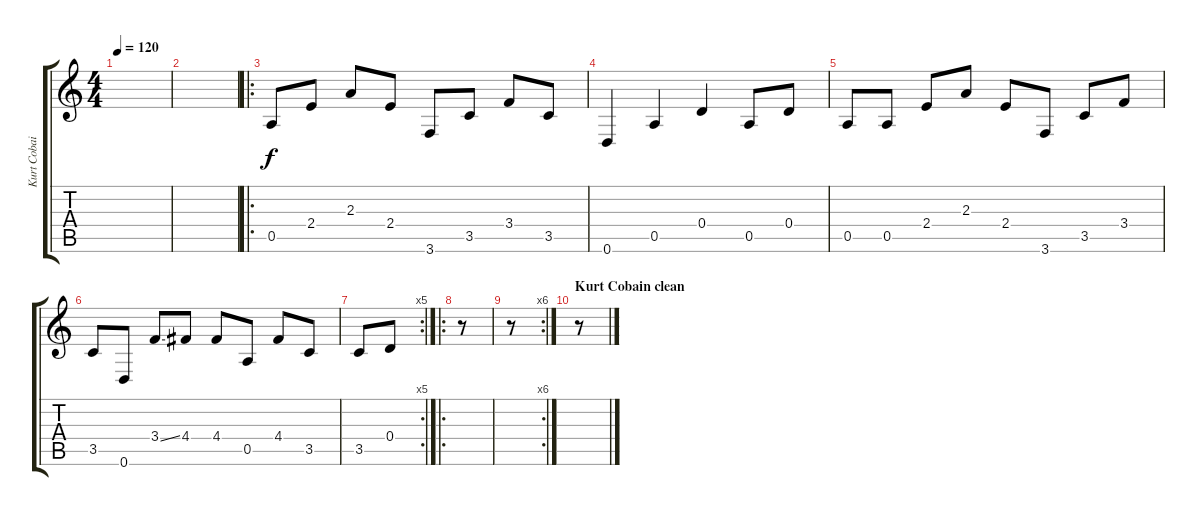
\track ("Kurt Cobain Clean" "Kurt Cobai") {instrument electricguitarclean}
\staff {score tabs}
\tuning (E4 B3 G3 D3 A2 D2) {hide}
\ts (4 4)
\tempo 120
\clef g2
\ks c
|
|
\ro
0.5.8 2.4.8 2.3.8 2.4.8 3.6.8 3.5.8 3.4.8 3.5.8 |
0.6.4 0.5.4 0.4.4 0.5.8 0.4.8 |
0.5.8 0.5.8 2.4.8 2.3.8 2.4.8 3.6.8 3.5.8 3.4.8 |
3.5.8 0.6.8 3.4{ss}.8 4.4.8 4.4.8 0.5.8 4.4.8 3.5.8 |
\rc 5
3.5.8 0.4.8 |
\ro
r.8 |
\rc 6
r.8 |
\section ("" "Kurt Cobain clean")
r.8
